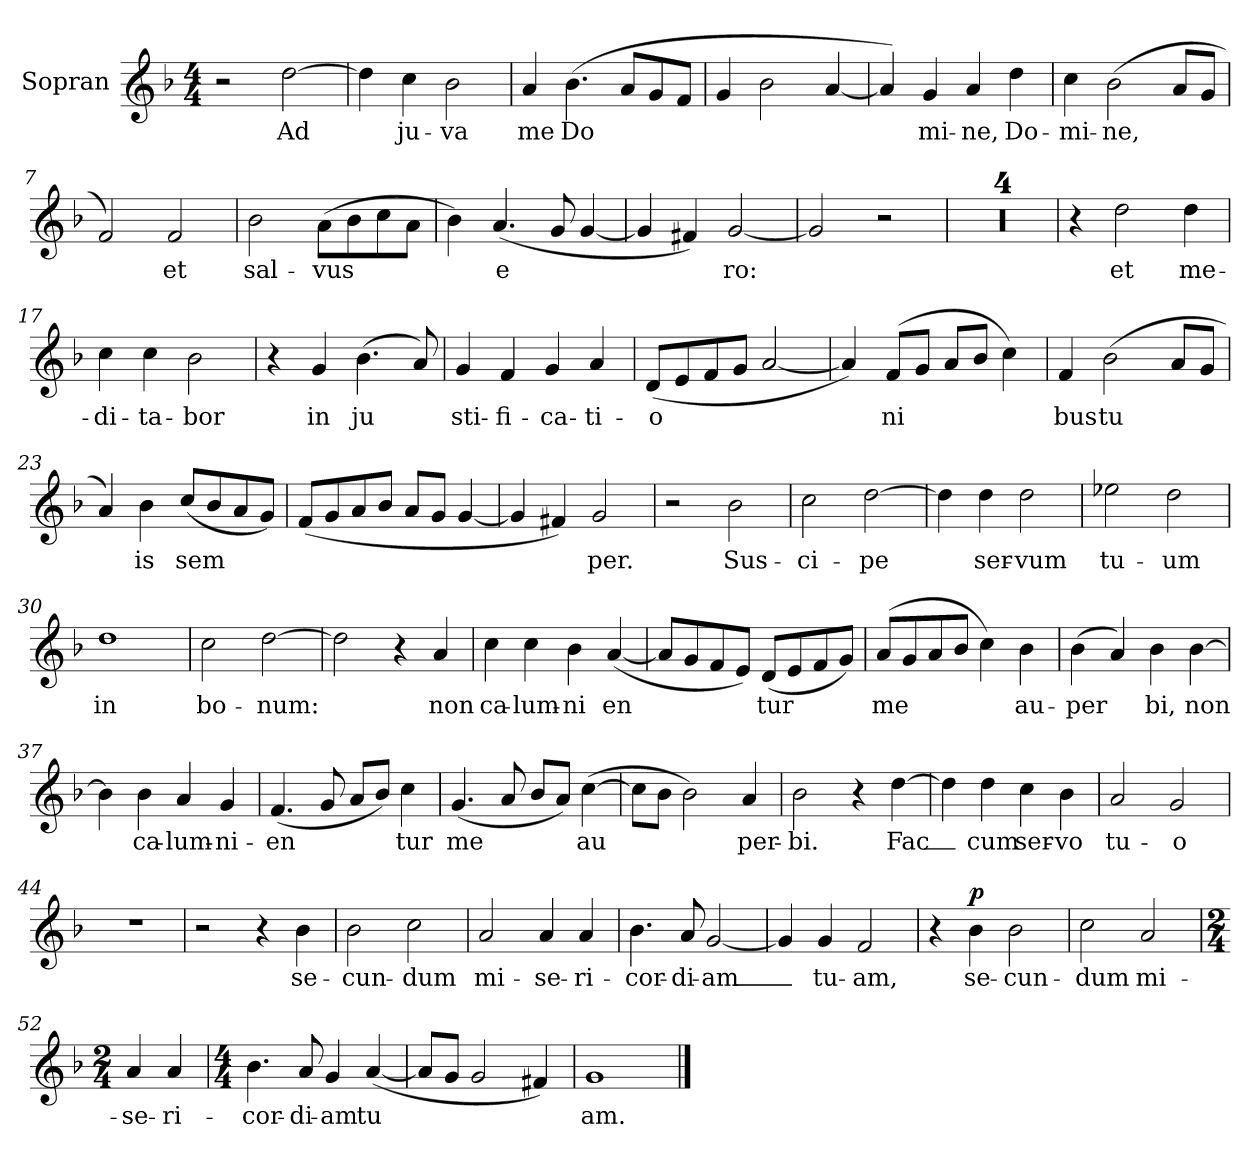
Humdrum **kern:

**kern	**text	**dynam
*part1	*part1	*part1
*staff1	*staff1	*staff1
*I"Sopran	*	*
*I'S	*	*
*clefG2	*	*
*k[b-]	*	*
*M4/4	*	*
=1	=1	=1
2r	.	.
!	!LO:LY:b	!
[2dd\	Ad	.
=2	=2	=2
4dd\]	.	.
!	!LO:LY:b	!
4cc\	ju-	.
!	!LO:LY:b	!
2b-\	va	.
=3	=3	=3
!	!LO:LY:b	!
4a/	me	.
!	!LO:LY:b	!
(4.b-\	Do	.
8a/L	.	.
8g/	.	.
8f/J	.	.
=4	=4	=4
4g/	.	.
2b-\	.	.
[4a/	.	.
=5	=5	=5
4a/])	.	.
!	!LO:LY:b	!
4g/	mi-	.
!	!LO:LY:b	!
4a/	ne,	.
!	!LO:LY:b	!
4dd\	Do-	.
!!LO:LB:g=z
=6	=6	=6
!	!LO:LY:b	!
4cc\	mi-	.
!	!LO:LY:b	!
(2b-\	ne,	.
8a/L	.	.
8g/J	.	.
=7	=7	=7
2f/)	.	.
!	!LO:LY:b	!
2f/	et	.
=8	=8	=8
!	!LO:LY:b	!
2b-\	sal-	.
!	!LO:LY:b	!
(8a\L	vus	.
8b-\	.	.
8cc\	.	.
8a\J	.	.
=9	=9	=9
4b-\)	.	.
!	!LO:LY:b	!
(4.a/	e	.
8g/	.	.
[4g/	.	.
=10	=10	=10
4g/]	.	.
4f#X/)	.	.
!	!LO:LY:b	!
[2g/	ro:	.
=11	=11	=11
2g/]	.	.
2r	.	.
!!LO:LB:g=z
=12	=12	=12
1r	.	.
=13	=13	=13
1r	.	.
=14	=14	=14
1r	.	.
=15	=15	=15
1r	.	.
=16	=16	=16
4r	.	.
!	!LO:LY:b	!
2dd\	et	.
!	!LO:LY:b	!
4dd\	me-	.
=17	=17	=17
!	!LO:LY:b	!
4cc\	di-	.
!	!LO:LY:b	!
4cc\	ta-	.
!	!LO:LY:b	!
2b-\	bor	.
=18	=18	=18
4r	.	.
!	!LO:LY:b	!
4g/	in	.
!	!LO:LY:b	!
(4.b-\	ju	.
8a/)	.	.
=19	=19	=19
!	!LO:LY:b	!
4g/	sti-	.
!	!LO:LY:b	!
4f/	fi-	.
!	!LO:LY:b	!
4g/	ca-	.
!	!LO:LY:b	!
4a/	ti-	.
!!LO:LB:g=z
=20	=20	=20
!	!LO:LY:b	!
(8d/L	o	.
8e/	.	.
8f/	.	.
8g/J	.	.
[2a/	.	.
=21	=21	=21
4a/])	.	.
!	!LO:LY:b	!
(8f/L	ni	.
8g/J	.	.
8a/L	.	.
8b-/J	.	.
4cc\)	.	.
=22	=22	=22
!	!LO:LY:b	!
4f/	bus	.
!	!LO:LY:b	!
(2b-\	tu	.
8a/L	.	.
8g/J	.	.
=23	=23	=23
4a/)	.	.
!	!LO:LY:b	!
4b-\	is	.
!	!LO:LY:b	!
(8cc/L	sem	.
8b-/	.	.
8a/	.	.
8g/J)	.	.
!!LO:LB:g=z
=24	=24	=24
(8f/L	.	.
8g/	.	.
8a/	.	.
8b-/J	.	.
8a/L	.	.
8g/J	.	.
[4g/	.	.
=25	=25	=25
4g/]	.	.
4f#X/)	.	.
!	!LO:LY:b	!
2g/	per.	.
=26	=26	=26
2r	.	.
!	!LO:LY:b	!
2b-\	Sus-	.
=27	=27	=27
!	!LO:LY:b	!
2cc\	ci-	.
!	!LO:LY:b	!
[2dd\	pe	.
=28	=28	=28
4dd\]	.	.
!	!LO:LY:b	!
4dd\	ser-	.
!	!LO:LY:b	!
2dd\	vum	.
=29	=29	=29
!	!LO:LY:b	!
2ee-X\	tu-	.
!	!LO:LY:b	!
2dd\	um	.
!!LO:LB:g=z
=30	=30	=30
!	!LO:LY:b	!
1dd	in	.
=31	=31	=31
!	!LO:LY:b	!
2cc\	bo-	.
!	!LO:LY:b	!
[2dd\	num:	.
=32	=32	=32
2dd\]	.	.
4r	.	.
!	!LO:LY:b	!
4a/	non	.
=33	=33	=33
!	!LO:LY:b	!
4cc\	ca-	.
!	!LO:LY:b	!
4cc\	lum-	.
!	!LO:LY:b	!
4b-\	ni	.
!	!LO:LY:b	!
([4a/	en	.
=34	=34	=34
8a/L]	.	.
8g/	.	.
8f/	.	.
8e/J)	.	.
!	!LO:LY:b	!
(8d/L	tur	.
8e/	.	.
8f/	.	.
8g/J)	.	.
=35	=35	=35
!	!LO:LY:b	!
(8a/L	me	.
8g/	.	.
8a/	.	.
8b-/J	.	.
4cc\)	.	.
!	!LO:LY:b	!
4b-\	au-	.
!!LO:LB:g=z
=36	=36	=36
!	!LO:LY:b	!
(4b-\	per	.
4a/)	.	.
!	!LO:LY:b	!
4b-\	bi,	.
!	!LO:LY:b	!
[4b-\	non	.
=37	=37	=37
4b-\]	.	.
!	!LO:LY:b	!
4b-\	ca-	.
!	!LO:LY:b	!
4a/	lum-	.
!	!LO:LY:b	!
4g/	ni-	.
=38	=38	=38
!	!LO:LY:b	!
(4.f/	en	.
8g/	.	.
8a/L	.	.
8b-/J)	.	.
!	!LO:LY:b	!
4cc\	tur	.
=39	=39	=39
!	!LO:LY:b	!
(4.g/	me	.
8a/	.	.
8b-/L	.	.
8a/J)	.	.
!	!LO:LY:b	!
([4cc\	au	.
=40	=40	=40
8cc\L]	.	.
8b-\J	.	.
2b-\)	.	.
!	!LO:LY:b	!
4a/	per-	.
=41	=41	=41
!	!LO:LY:b	!
2b-\	bi.	.
4r	.	.
!	!LO:LY:b	!
[4dd\	Fac_-	.
!!LO:LB:g=z
=42	=42	=42
!	!LO:LY:b	!
4dd\]	_	.
!	!LO:LY:b	!
4dd\	cum	.
!	!LO:LY:b	!
4cc\	ser-	.
!	!LO:LY:b	!
4b-\	vo	.
=43	=43	=43
!	!LO:LY:b	!
2a/	tu-	.
!	!LO:LY:b	!
2g/	o	.
=44	=44	=44
1r	.	.
=45	=45	=45
2r	.	.
4r	.	.
!	!LO:LY:b	!
4b-\	se-	.
=46	=46	=46
!	!LO:LY:b	!
2b-\	cun-	.
!	!LO:LY:b	!
2cc\	dum	.
=47	=47	=47
!	!LO:LY:b	!
2a/	mi-	.
!	!LO:LY:b	!
4a/	se-	.
!	!LO:LY:b	!
4a/	ri-	.
=48	=48	=48
!	!LO:LY:b	!
4.b-\	cor-	.
!	!LO:LY:b	!
8a/	di-	.
!	!LO:LY:b	!
[2g/	am_-	.
!!LO:LB:g=z
=49	=49	=49
!	!LO:LY:b	!
4g/]	_	.
!	!LO:LY:b	!
4g/	tu-	.
!	!LO:LY:b	!
2f/	am,	.
=50	=50	=50
4r	.	.
!	!LO:LY:b	!LO:DY:b
4b-\	se-	p
!	!LO:LY:b	!
2b-\	cun-	.
=51	=51	=51
!	!LO:LY:b	!
2cc\	dum	.
!	!LO:LY:b	!
2a/	mi-	.
=52	=52	=52
*M2/4	*	*
!	!LO:LY:b	!
4a/	se-	.
!	!LO:LY:b	!
4a/	ri-	.
=53	=53	=53
*M4/4	*	*
!	!LO:LY:b	!
4.b-\	cor-	.
!	!LO:LY:b	!
8a/	di-	.
!	!LO:LY:b	!
4g/	am	.
!	!LO:LY:b	!
([4a/	tu	.
=54	=54	=54
8a/L]	.	.
8g/J	.	.
2g/	.	.
4f#X/)	.	.
=55	=55	=55
!	!LO:LY:b	!
1g>	am.	.
==	==	==
*-	*-	*-
